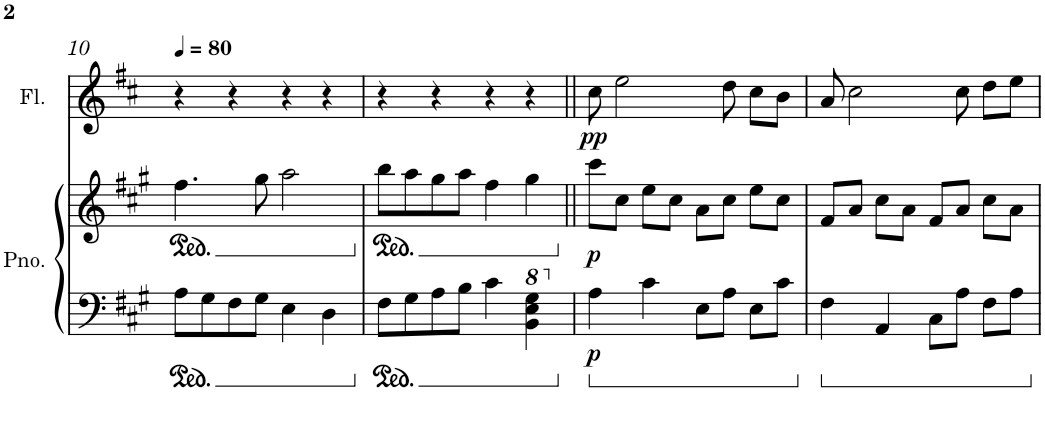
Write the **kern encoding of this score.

**kern	**kern	**dynam	**kern	**dynam
*part2	*part2	*part2	*part1	*part1
*staff3	*staff2	*staff2/3	*staff1	*staff1
*I"Piano	*	*	*I"Flute	*
*I'Pno.	*	*	*I'Fl.	*
!!LO:PB:g=z
*clefF4	*clefG2	*	*clefG2	*
*k[f#c#g#]	*k[f#c#g#]	*	*k[f#c#]	*
*M4/4	*M4/4	*	*M4/4	*
*MM80	*MM80	*	*MM80	*
*	*ped	*	*	*
=10	=10	=10	=10	=10
8A\L	4.ff#\	.	4r	.
8G#\	.	.	.	.
8F#\	.	.	4r	.
8G#\J	8gg#\	.	.	.
4E\	2aa\	.	4r	.
4D\	.	.	4r	.
=11	=11	=11	=11	=11
*	*Xped	*	*	*
*	*ped	*	*	*
8F#\L	8bb\L	.	4r	.
8G#\	8aa\	.	.	.
8A\	8gg#\	.	4r	.
8B\J	8aa\J	.	.	.
4c#\	4ff#\	.	4r	.
*8va	*	*	*	*
4B\ 4e\ 4g#\	4gg#\	.	4r	.
=12||	=12||	=12||	=12||	=12||
*X8va	*	*	*	*
*	*Xped	*	*	*
!	!	!LO:DY:b=2	!	!
!	!	!LO:DY:n=1:b	!	!LO:DY:b
4A\	8ccc#\L	p p	8cc#\	pp
.	8cc#\J	.	2ee\	.
4c#\	8ee\L	.	.	.
.	8cc#\J	.	.	.
8E\L	8a\L	.	.	.
8A\J	8cc#\J	.	8dd\	.
8E\L	8ee\L	.	8cc#\L	.
8c#\J	8cc#\J	.	8b\J	.
=13	=13	=13	=13	=13
4F#\	8f#/L	.	8a/	.
.	8a/J	.	2cc#\	.
4AA/	8cc#\L	.	.	.
.	8a\J	.	.	.
8C#\L	8f#/L	.	.	.
8A\J	8a/J	.	8cc#\	.
8F#\L	8cc#\L	.	8dd\L	.
8A\J	8a\J	.	8ee\J	.
=	=	=	=	=
*-	*-	*-	*-	*-
